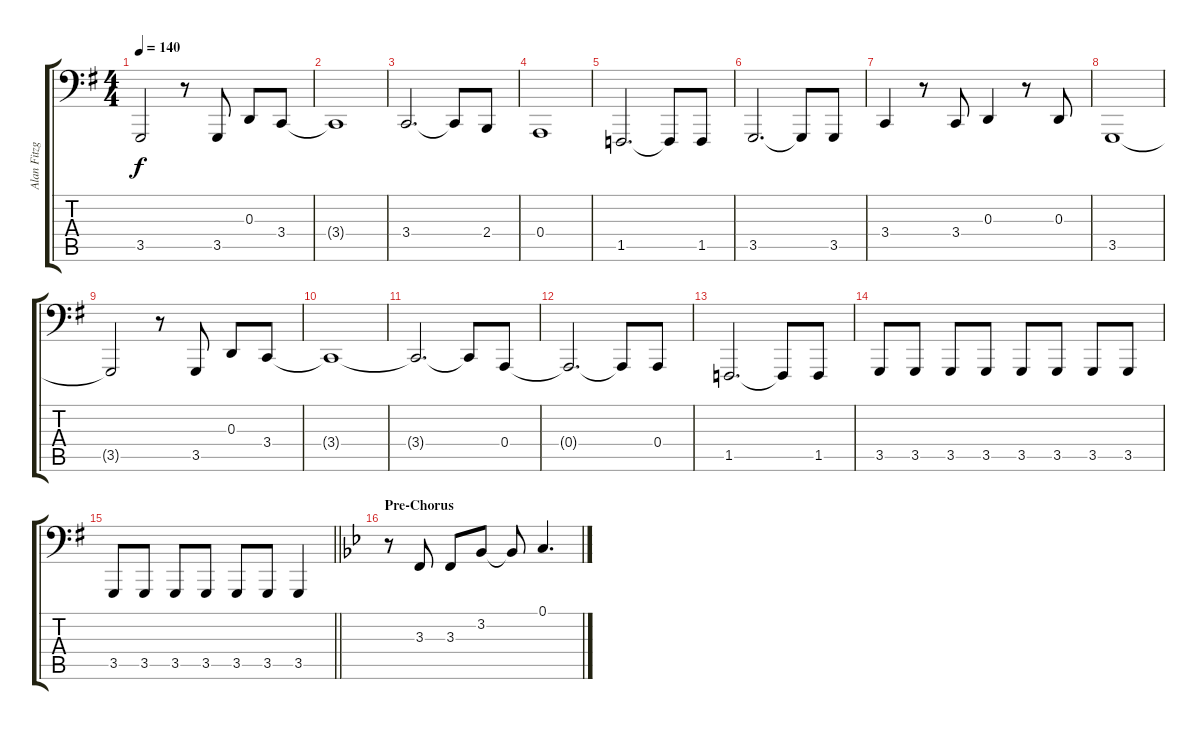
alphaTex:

\track ("Alan Fitzgerald 2" "Alan Fitzg") {instrument synthstrings2}
\staff {score tabs}
\tuning (C3 G2 D2 A1 E1 B0) {hide}
\ts (4 4)
\tempo 140
\clef f4
\ks g
3.5{t}.2{dy f} r.8 3.5.8 0.3.8 3.4.8 |
3.4{t}.1 |
3.4.2{d} 3.4{t}.8 2.4.8 |
0.4.1 |
1.5.2{d} 1.5{t}.8 1.5.8 |
3.5.2{d} 3.5{t}.8 3.5.8 |
3.4.4 r.8 3.4.8 0.3.4 r.8 0.3.8 |
3.5.1 |
3.5{t}.2 r.8 3.5.8 0.3.8 3.4.8 |
3.4{t}.1 |
3.4{t}.2{d} 3.4{t}.8 0.4.8 |
0.4{t}.2{d} 0.4{t}.8 0.4.8 |
1.5.2{d} 1.5{t}.8 1.5.8 |
3.5.8 3.5.8 3.5.8 3.5.8 3.5.8 3.5.8 3.5.8 3.5.8 |
\barLineRight lightlight
3.5.8 3.5.8 3.5.8 3.5.8 3.5.8 3.5.8 3.5.4 |
\section ("" "Pre-Chorus")
\ks bb
r.8{volume 13 instrument synthbrass1} 3.3.8 3.3.8 3.2.8 3.2{t}.8 0.1.4{d}
